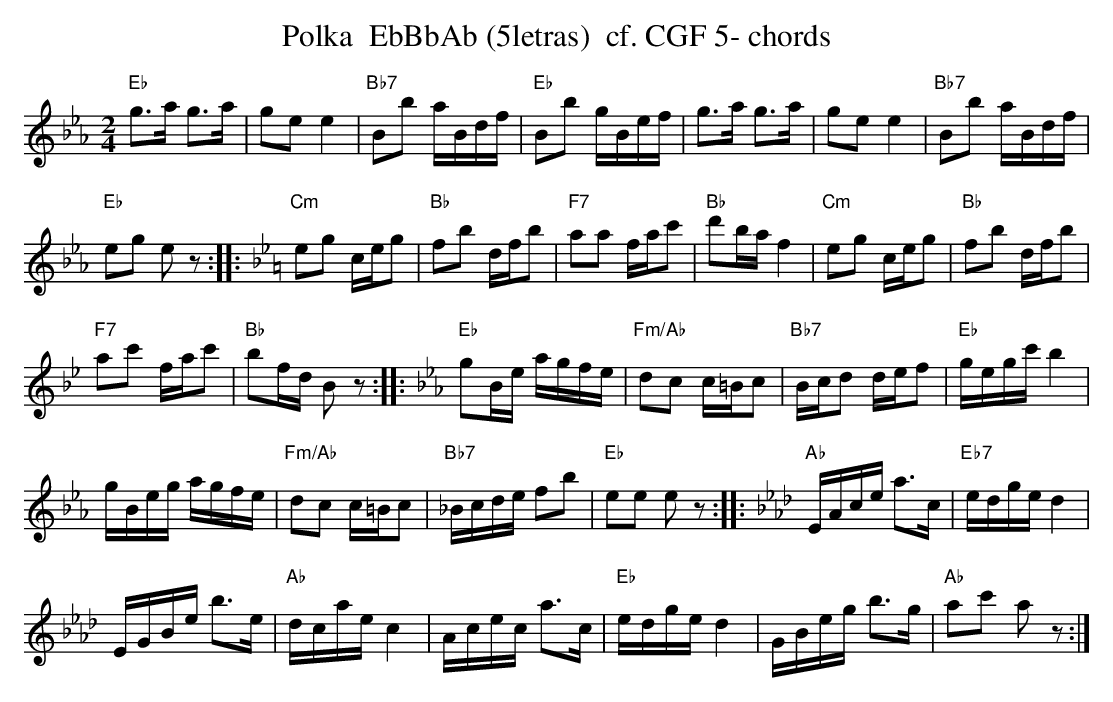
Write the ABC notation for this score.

X:1
T:Polka  EbBbAb (5letras)  cf. CGF 5- chords
M:2/4
L:1/16
K:Ebmaj%%MIDI gchordon
"Eb"g3a g3a | g2e2e4 | "Bb7"B2b2 aBdf | "Eb"B2b2 gBef | g3a g3a | g2e2 e4 | "Bb7"B2b2 aBdf |
"Eb"e2g2 e2z2:: [K:Bbmaj] "Cm"e2g2 ceg2 | "Bb"f2b2 dfb2 | "F7"a2a2 fac'2 | "Bb"d'2baf4 | "Cm"e2g2 ceg2 | "Bb"f2b2 dfb2 |
"F7"a2c'2 fac'2 | "Bb"b2fd B2z2 :: [K:Ebmaj] "Eb"g2Be agfe | "Fm/Ab"d2c2 c=Bc2 | "Bb7"Bcd2 def2 | "Eb"gegc'b4 |
gBeg agfe | "Fm/Ab"d2c2 c=Bc2 | "Bb7"_Bcde f2b2 | "Eb"e2e2 e2z2 :: [K:Abmaj] "Ab"EAce a3c | "Eb7"edged4 |
EGBe b3e | "Ab"dcaec4 | Acec a3c | "Eb"edged4 | GBeg b3g | "Ab"a2c'2 a2z2 :|
